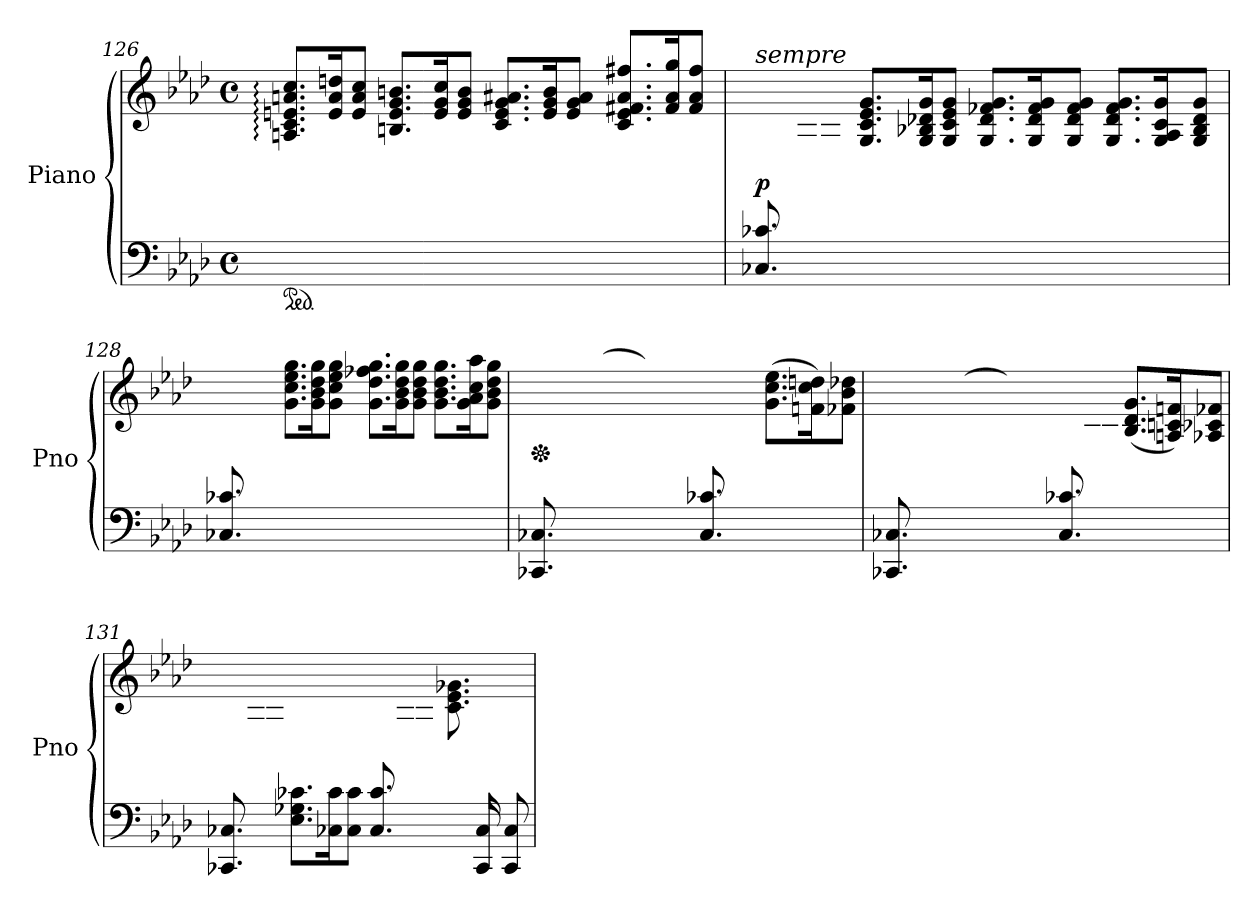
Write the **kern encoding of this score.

**kern	**kern	**dynam
*part1	*part1	*part1
*staff2	*staff1	*staff1/2
*I"Piano	*	*
*I'Pno	*	*
*clefF4	*clefG2	*
*k[b-e-a-d-]	*k[b-e-a-d-]	*
*M4/4	*M4/4	*
*met(c)	*met(c)	*
*ped	*	*
*	*Xtuplet	*
=126	=126	=126
1ryy	12.An/: 12.c/: 12.en/: 12.an/: 12.cc/:L	.
.	24e/ 24a/ 24ddn/K	.
.	12e/ 12a/ 12cc/J	.
.	12.Bn/ 12.e/ 12.g/ 12.bn/L	.
.	24e/ 24g/ 24cc/K	.
.	12e/ 12g/ 12b/J	.
.	12.c/ 12.e/ 12.g/ 12.a#X/L	.
.	24e/ 24g/ 24b/K	.
.	12e/ 12g/ 12a#/J	.
.	12.c/ 12.e/ 12.f#X/ 12.a#/ 12.ff#X/L	.
.	24f#/ 24a#/ 24gg/K	.
.	12f#/ 12a#/ 12ff#/J	.
!!LO:LB:g=z
=127	=127	=127
*Xtuplet	*	*
*^	*	*
!	!	!LO:TX:a:i:t=sempre	!
!	!	!	!LO:DY:b
12.C-X/ 12.c-X/L	1ryy	8ryy	p
2..ryy	.	24G-X\ 24c-X\ 24e-\ 24g-X\K	.
.	.	12G-\ 12c-\ 12e-\ 12g-\J	.
.	.	12.G-/ 12.c-/ 12.e-/ 12.g-/L	.
.	.	24G-/ 24B-X/ 24d-X/ 24g-/K	.
.	.	12G-/ 12c-/ 12e-/ 12g-/J	.
.	.	12.G-/ 12.d-/ 12.f-X/ 12.g-/L	.
.	.	24G-/ 24d-/ 24f-/ 24g-/K	.
.	.	12G-/ 12d-/ 12f-/ 12g-/J	.
.	.	12.G-/ 12.d-/ 12.f-/ 12.g-/L	.
.	.	24G-/ 24A-/ 24c-/ 24g-/K	.
.	.	12G-/ 12B-/ 12d-/ 12g-/J	.
=128	=128	=128	=128
12.C-X/ 12.c-X/L	1ryy	8ryy	.
2..ryy	.	24g-X\ 24cc-X\ 24ee-\ 24gg-X\K	.
.	.	12g-\ 12cc-\ 12ee-\ 12gg-\J	.
.	.	12.g-\ 12.cc-\ 12.ee-\ 12.gg-\L	.
.	.	24g-\ 24b-\ 24dd-\ 24gg-\K	.
.	.	12g-\ 12cc-\ 12ee-\ 12gg-\J	.
.	.	12.g-\ 12.dd-\ 12.ff-X\ 12.gg-\L	.
.	.	24g-\ 24b-\ 24dd-\ 24gg-\K	.
.	.	12g-\ 12b-\ 12dd-\ 12gg-\J	.
.	.	12.g-\ 12.b-\ 12.dd-\ 12.gg-\L	.
.	.	24g-\ 24a-\ 24cc-\ 24aa-\K	.
.	.	12g-\ 12b-\ 12dd-\ 12gg-\J	.
!!LO:LB:g=z
=129	=129	=129	=129
*	*	*Xped	*
12.CC-X/ 12.C-X/L	1ryy	8ryy	.
4.ryy	.	24cc-X\ 24ee-\ 24gg-X\K	.
.	.	12cc-\ 12ee-\ 12gg-\J	.
.	.	(12.b-\ 12.dd-\ 12.gg-\L	.
.	.	24an\ 24ccn\ 24ff\K)	.
.	.	12a-X\ 12cc-X\ 12ff-X\J	.
12.C-/ 12.c-X/L	.	8ryy	.
4.ryy	.	24g-X\ 24cc-\ 24ee-\K	.
.	.	12g-\ 12cc-\ 12ee-\J	.
.	.	(12.g-\ 12.cc-\ 12.ee-\L	.
.	.	24fn\ 24cc-\ 24ddn\K)	.
.	.	12f-X\ 12b-\ 12dd-X\J	.
=130	=130	=130	=130
12.CC-X/ 12.C-X/L	1ryy	8ryy	.
4.ryy	.	24f-X\ 24a-\ 24cc-X\K	.
.	.	12f-\ 12a-\ 12cc-\J	.
.	.	(12.e-/ 12.g-X/ 12.cc-/L	.
.	.	24dn/ 24fn/ 24cc-/K)	.
.	.	12d-X/ 12f-X/ 12b-/J	.
12.C-/ 12.c-X/L	.	8ryy	.
4.ryy	.	24c-X\ 24f-\ 24a-X\K	.
.	.	12c-\ 12f-\ 12a-\J	.
.	.	(12.B-/ 12.d-/ 12.g-/L	.
.	.	24An/ 24cn/ 24fn/K)	.
.	.	12A-X/ 12c-X/ 12f-X/J	.
!!LO:LB:g=z
=131	=131	=131	=131
12.CC-X/ 12.C-X/L	4ryy	8ryy	.
4.ryy	.	24G-X\ 24c-X\ 24e-\K	.
.	.	12G-\ 12c-\ 12e-\J	.
.	12.E-\ 12.G-X\ 12.c-X\L	4ryy	.
.	24C-X\ 24c-\K	.	.
.	12C-\ 12c-\J	.	.
12.C-/ 12.c-/L	2ryy	8ryy	.
4ryy	.	24G-\ 24c-\ 24e-\K	.
.	.	12G-\ 12c-\ 12e-\J	.
.	.	12.c-\ 12.e-\ 12.g-X\L	.
24CC-/ 24C-/K	.	8ryy	.
12CC-/ 12C-/J	.	.	.
*v	*v	*	*
=	=	=
*-	*-	*-
